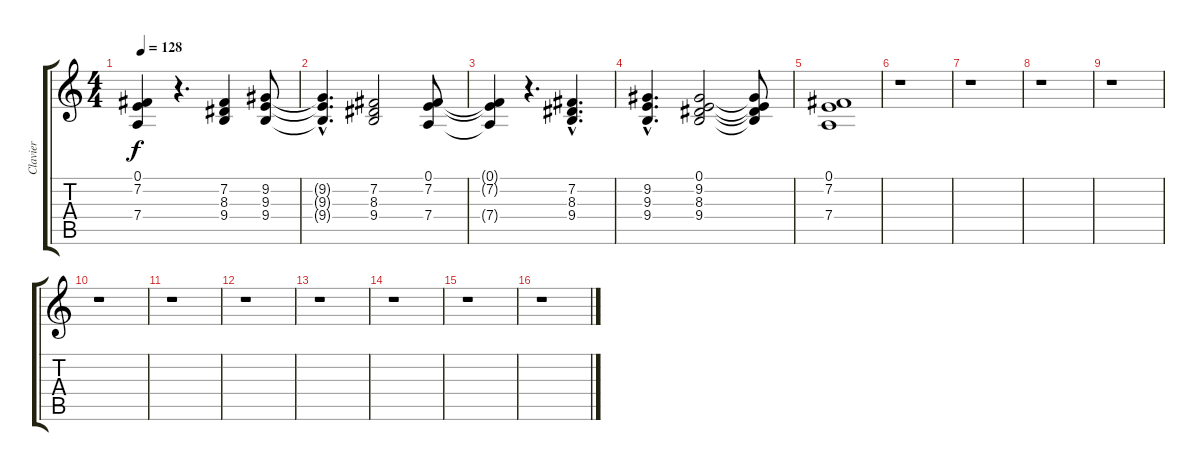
\track ("Clavier" "Clavier") {instrument electricpiano1}
\staff {score tabs}
\tuning (E4 B3 G3 D3 A2 E2) {hide}
\ts (4 4)
\tempo 128
\clef g2
\ks c
(0.1{t} 7.2{t} 7.4{t}).4{dy f} r.4{d} (7.2 8.3 9.4).4 (9.2 9.3 9.4).8 |
(9.2{hac t} 9.3{hac t} 9.4{hac t}).4{d} (7.2 8.3 9.4).2 (0.1 7.2 7.4).8 |
(0.1{t} 7.2{t} 7.4{t}).4 r.4{d} (7.2{hac} 8.3{hac} 9.4{hac}).4{d} |
(9.2{hac} 9.3{hac} 9.4{hac}).4{d} (0.1 9.2 8.3 9.4).2 (0.1{t} 9.2{t} 8.3{t} 9.4{t}).8 |
(0.1 7.2 7.4).1 |
r.1 |
r.1 |
r.1 |
r.1 |
r.1 |
r.1 |
r.1 |
r.1 |
r.1 |
r.1 |
r.1
